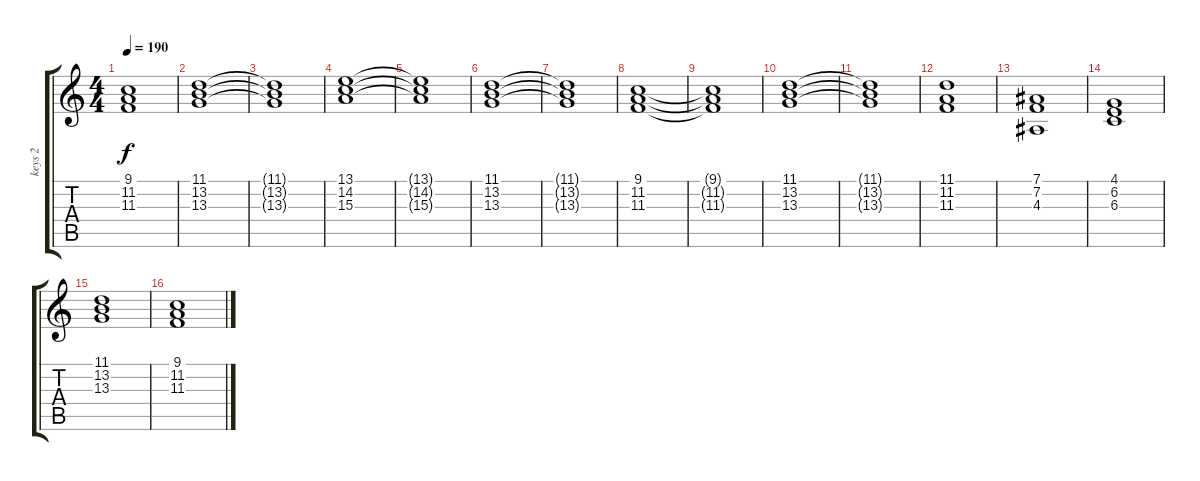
\track ("keys 2" "keys 2") {instrument synthstrings1}
\staff {score tabs}
\tuning (Eb4 Bb3 Gb3 Db3 Ab2 Eb2) {hide}
\ts (4 4)
\tempo 190
\clef g2
\ks c
(9.1{t} 11.2{t} 11.3{t}).1{dy f} |
(11.1 13.2 13.3).1 |
(11.1{t} 13.2{t} 13.3{t}).1 |
(13.1 14.2 15.3).1 |
(13.1{t} 14.2{t} 15.3{t}).1 |
(11.1 13.2 13.3).1 |
(11.1{t} 13.2{t} 13.3{t}).1 |
(9.1 11.2 11.3).1 |
(9.1{t} 11.2{t} 11.3{t}).1 |
(11.1 13.2 13.3).1 |
(11.1{t} 13.2{t} 13.3{t}).1 |
(11.1 11.2 11.3).1 |
(7.1 7.2 4.3).1 |
(4.1 6.2 6.3).1 |
(11.1 13.2 13.3).1 |
(9.1 11.2 11.3).1
